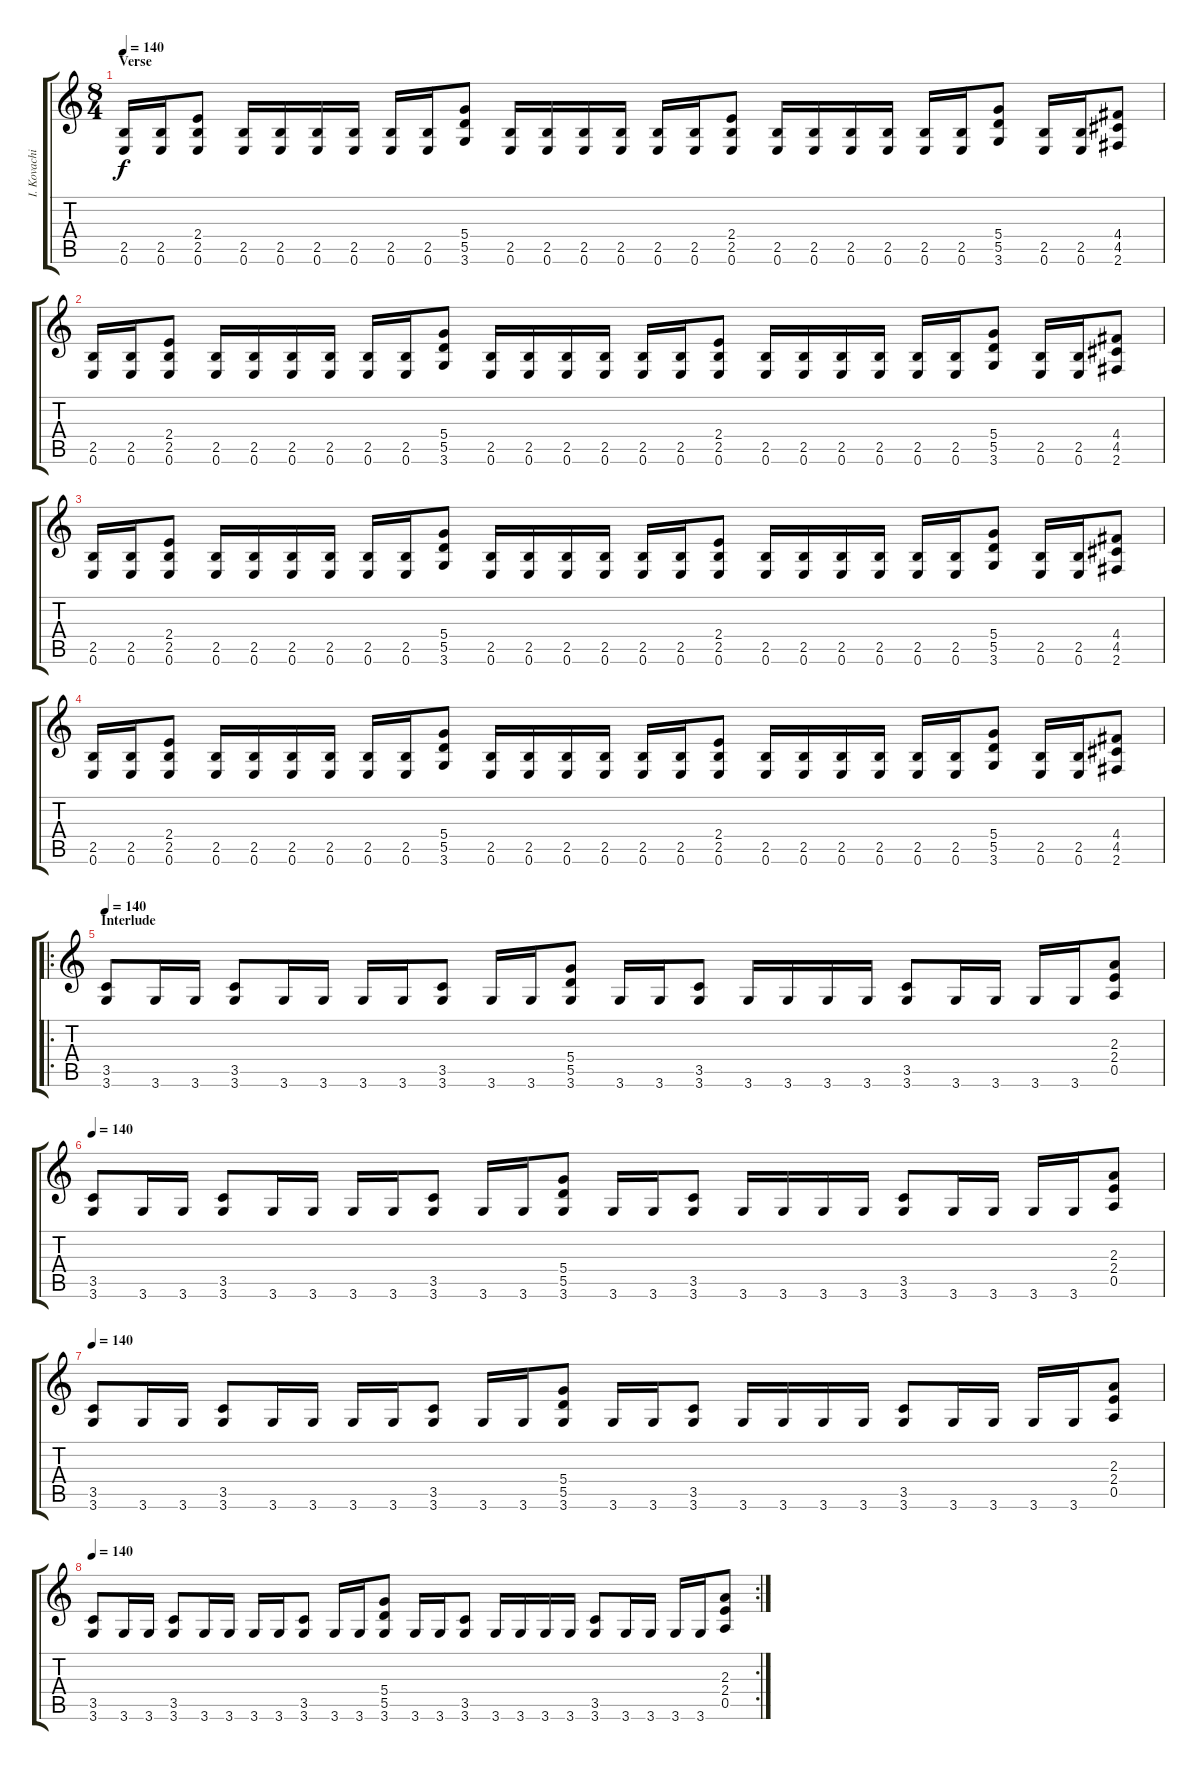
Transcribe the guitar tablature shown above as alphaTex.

\track ("I. Kovachi" "I. Kovachi") {instrument distortionguitar}
\staff {score tabs}
\tuning (E4 B3 G3 D3 A2 E2) {hide}
\ts (8 4)
\section ("" "Verse")
\tempo 140
\clef g2
\ks c
(2.5 0.6).16{dy f} (2.5 0.6).16 (2.4 2.5 0.6).8 (2.5 0.6).16 (2.5 0.6).16 (2.5 0.6).16 (2.5 0.6).16 (2.5 0.6).16 (2.5 0.6).16 (5.4 5.5 3.6).8 (2.5 0.6).16 (2.5 0.6).16 (2.5 0.6).16 (2.5 0.6).16 (2.5 0.6).16 (2.5 0.6).16 (2.4 2.5 0.6).8 (2.5 0.6).16 (2.5 0.6).16 (2.5 0.6).16 (2.5 0.6).16 (2.5 0.6).16 (2.5 0.6).16 (5.4 5.5 3.6).8 (2.5 0.6).16 (2.5 0.6).16 (4.4 4.5 2.6).8 |
(2.5 0.6).16 (2.5 0.6).16 (2.4 2.5 0.6).8 (2.5 0.6).16 (2.5 0.6).16 (2.5 0.6).16 (2.5 0.6).16 (2.5 0.6).16 (2.5 0.6).16 (5.4 5.5 3.6).8 (2.5 0.6).16 (2.5 0.6).16 (2.5 0.6).16 (2.5 0.6).16 (2.5 0.6).16 (2.5 0.6).16 (2.4 2.5 0.6).8 (2.5 0.6).16 (2.5 0.6).16 (2.5 0.6).16 (2.5 0.6).16 (2.5 0.6).16 (2.5 0.6).16 (5.4 5.5 3.6).8 (2.5 0.6).16 (2.5 0.6).16 (4.4 4.5 2.6).8 |
(2.5 0.6).16 (2.5 0.6).16 (2.4 2.5 0.6).8 (2.5 0.6).16 (2.5 0.6).16 (2.5 0.6).16 (2.5 0.6).16 (2.5 0.6).16 (2.5 0.6).16 (5.4 5.5 3.6).8 (2.5 0.6).16 (2.5 0.6).16 (2.5 0.6).16 (2.5 0.6).16 (2.5 0.6).16 (2.5 0.6).16 (2.4 2.5 0.6).8 (2.5 0.6).16 (2.5 0.6).16 (2.5 0.6).16 (2.5 0.6).16 (2.5 0.6).16 (2.5 0.6).16 (5.4 5.5 3.6).8 (2.5 0.6).16 (2.5 0.6).16 (4.4 4.5 2.6).8 |
(2.5 0.6).16 (2.5 0.6).16 (2.4 2.5 0.6).8 (2.5 0.6).16 (2.5 0.6).16 (2.5 0.6).16 (2.5 0.6).16 (2.5 0.6).16 (2.5 0.6).16 (5.4 5.5 3.6).8 (2.5 0.6).16 (2.5 0.6).16 (2.5 0.6).16 (2.5 0.6).16 (2.5 0.6).16 (2.5 0.6).16 (2.4 2.5 0.6).8 (2.5 0.6).16 (2.5 0.6).16 (2.5 0.6).16 (2.5 0.6).16 (2.5 0.6).16 (2.5 0.6).16 (5.4 5.5 3.6).8 (2.5 0.6).16 (2.5 0.6).16 (4.4 4.5 2.6).8 |
\ro
\section ("" "Interlude")
\tempo 140
(3.5 3.6).8 3.6.16 3.6.16 (3.5 3.6).8 3.6.16 3.6.16 3.6.16 3.6.16 (3.5 3.6).8 3.6.16 3.6.16 (5.4 5.5 3.6).8 3.6.16 3.6.16 (3.5 3.6).8 3.6.16 3.6.16 3.6.16 3.6.16 (3.5 3.6).8 3.6.16 3.6.16 3.6.16 3.6.16 (2.3 2.4 0.5).8 |
\tempo 140
(3.5 3.6).8 3.6.16 3.6.16 (3.5 3.6).8 3.6.16 3.6.16 3.6.16 3.6.16 (3.5 3.6).8 3.6.16 3.6.16 (5.4 5.5 3.6).8 3.6.16 3.6.16 (3.5 3.6).8 3.6.16 3.6.16 3.6.16 3.6.16 (3.5 3.6).8 3.6.16 3.6.16 3.6.16 3.6.16 (2.3 2.4 0.5).8 |
\tempo 140
(3.5 3.6).8 3.6.16 3.6.16 (3.5 3.6).8 3.6.16 3.6.16 3.6.16 3.6.16 (3.5 3.6).8 3.6.16 3.6.16 (5.4 5.5 3.6).8 3.6.16 3.6.16 (3.5 3.6).8 3.6.16 3.6.16 3.6.16 3.6.16 (3.5 3.6).8 3.6.16 3.6.16 3.6.16 3.6.16 (2.3 2.4 0.5).8 |
\rc 2
\tempo 140
(3.5 3.6).8 3.6.16 3.6.16 (3.5 3.6).8 3.6.16 3.6.16 3.6.16 3.6.16 (3.5 3.6).8 3.6.16 3.6.16 (5.4 5.5 3.6).8 3.6.16 3.6.16 (3.5 3.6).8 3.6.16 3.6.16 3.6.16 3.6.16 (3.5 3.6).8 3.6.16 3.6.16 3.6.16 3.6.16 (2.3 2.4 0.5).8
